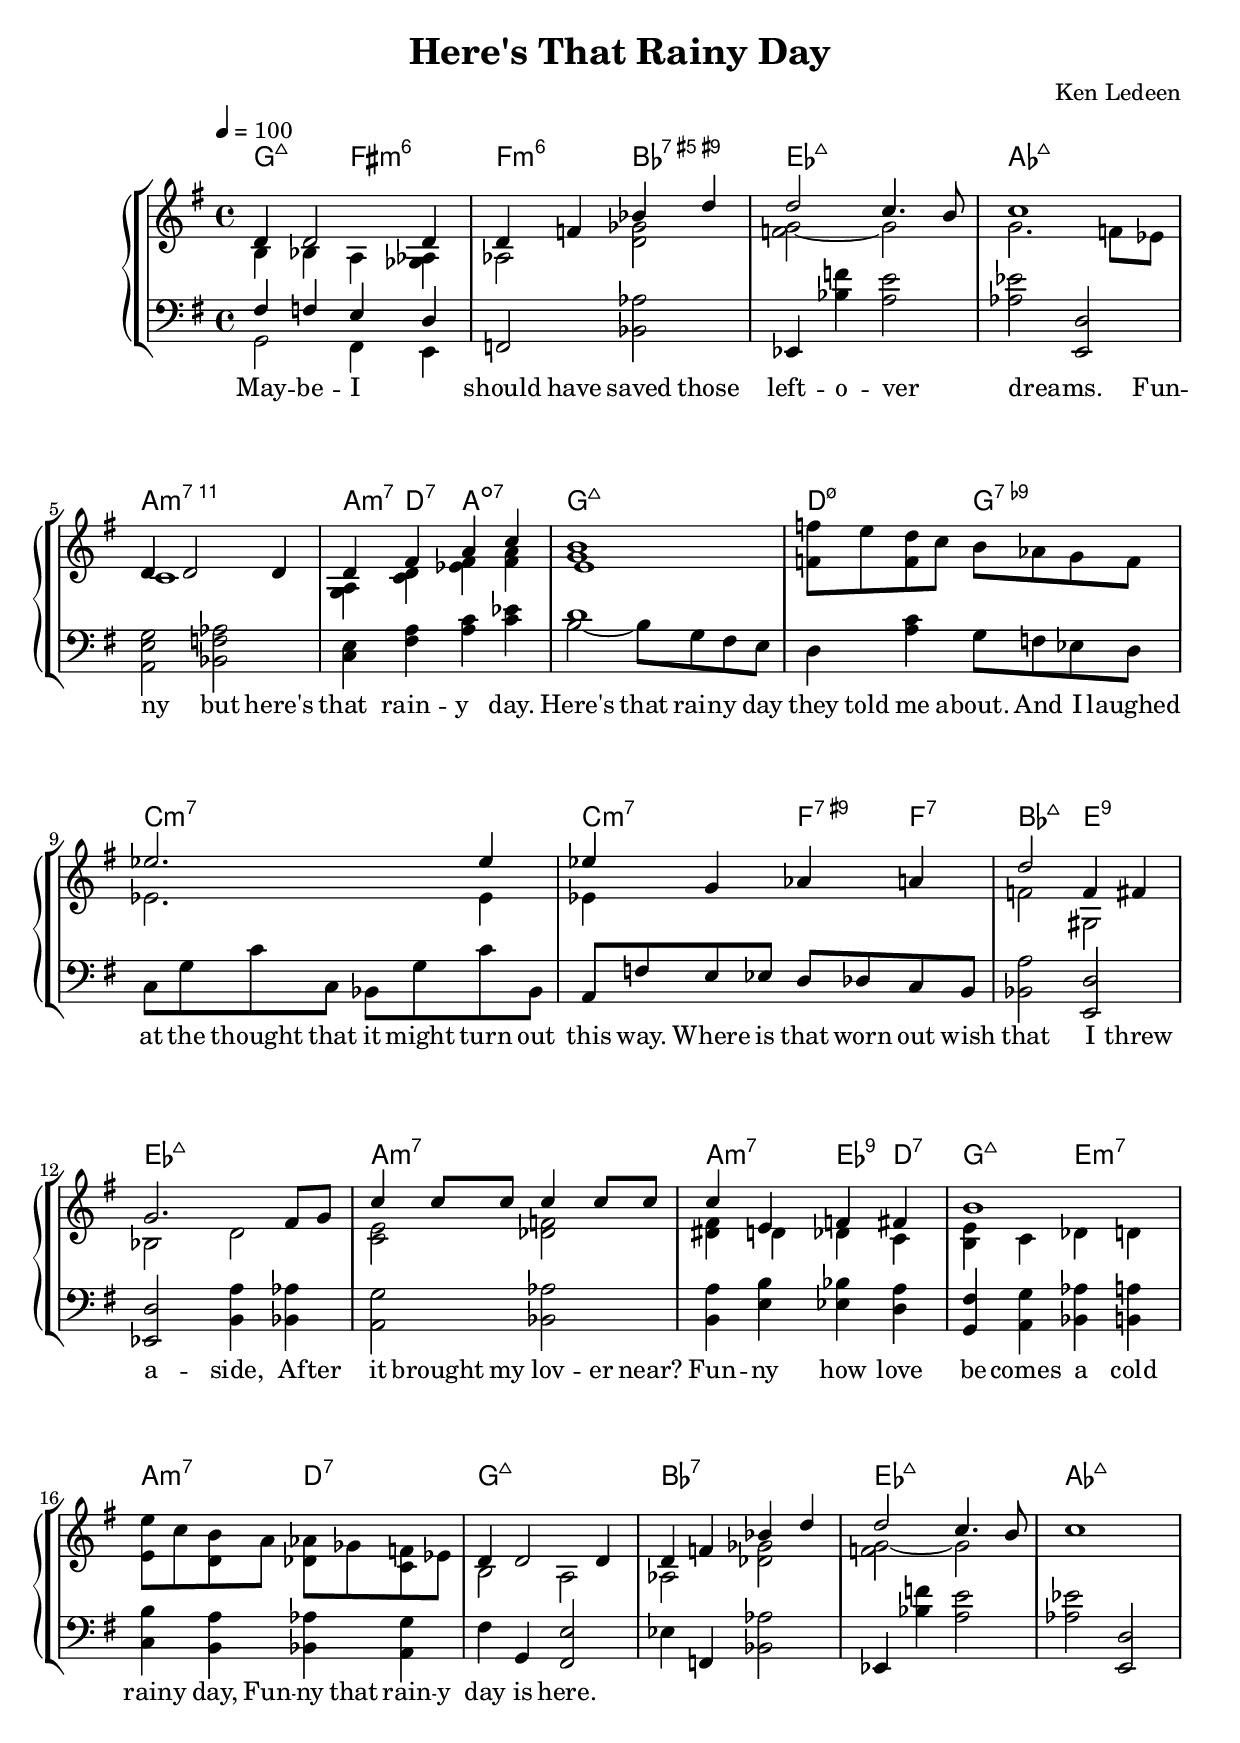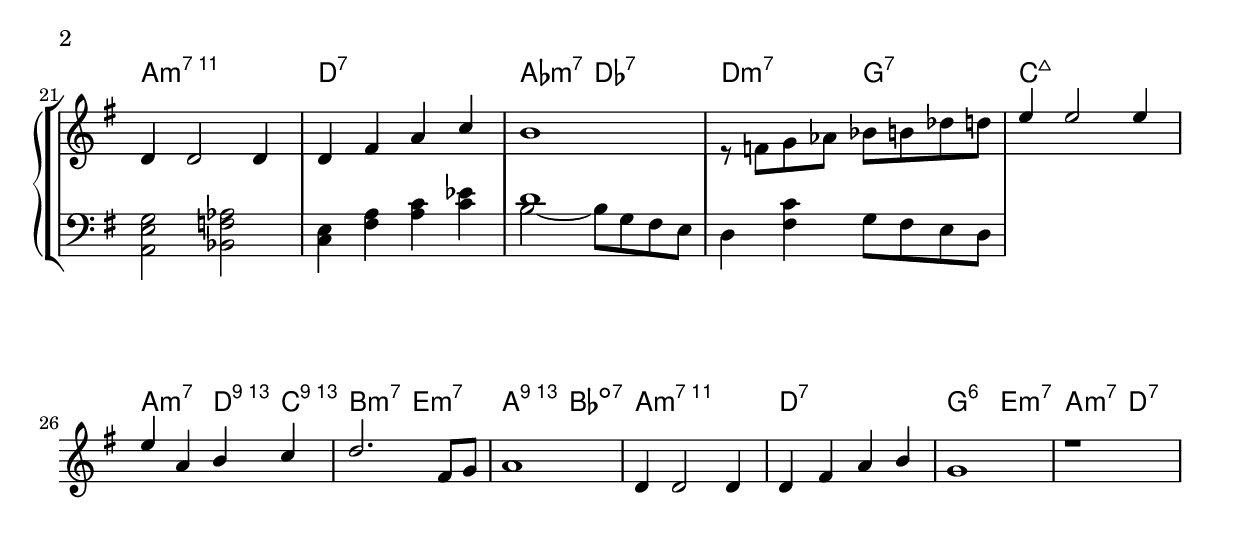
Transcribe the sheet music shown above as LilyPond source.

\version "2.18.2"
% 

\header
{ title = "Here's That Rainy Day" 
   arranger = "Ken Ledeen"	
}
heresLyrics = \lyricmode  {
                 May -- be  -- I _ should have saved those left  --  o  --  ver _ dreams. _ _ 
                 Fun -- ny _ but here's that rain -- y day.
                
                 Here's that rain -- y day they told me a -- bout.
                 And I laughed at the thought that it might turn out this way.
                 
                 Where is that worn out wish that I threw a -- side,
                 Af -- ter it brought my lov -- er near?
                 Fun -- ny how love be -- comes a cold rain -- y day,
                 
                 Fun -- ny that rain -- y day is here.
}
%{
mdecks = \chordmode {
     g1:maj7 f2:min7 bes:7 es1:maj7
     as2:maj7 e:7.9- a:min7 e:7.9- a:min7 as:7
     g1:maj7 d2:min7.5- des:7
     c1:min7 c2:min7 f:7 bes:maj7 d:dim7
     es:maj7 e:7.9-
     a1:min7 aes:7 
     g1:maj7 a2:min7 as:7
      
}
%}
baseChords = \chordmode {
              g2:maj7 fis:min6 f:m6 bes:7.5+.9+ 
              es1:maj7 aes:maj7
              a:min7.11 
              a4:min7 d:7 a2:dim7
              g1:maj7 d2:min7.5- g:7.9-
              c1:min7 c2:min7 f4:9+ f:7 bes2:maj7 e:9 ees1:maj7
              a:min7 a2:min7 es4:9 d:7 g2:maj7 e:min7 a:min7 d:7

              g1:maj7 bes:7 ees:maj7 aes:maj7
              a:min7.11 d:7 as2:min7 des:7 d2:min7 g:7
              c1:maj7 a2:min7 d4:13 c:13  b2:min7 e:min7 a:13 bes:dim7
              
              a1:min7.11  d:7 g2:6 e:min7 a:min7 d:7
}


melody =     
     
     \relative c'
       {       %     VOICE 1                      VOICE 2
              << { d4  d2 d4 }             \\     { b4 bes  a <ges as>}                               >> 
              << { d'4 f bes d }             \\    { as,2 <d ges>2 }           >>
               << { d'2 c4. b8 }            \\    { <f g>2~ g2}                    >>     
              << {  c1  }                       \\   { g2. f8 es }                           >>             
              <<  {  d4 d2 d4 }            \\     { c1 }                              >>
              <<  { d4  fis a c}              \\     { <g, a >4  <c d > <es fis > <fis a > }      >> 
              <<  { e 1 }                       \\     { < g b>1 }                                               >> 
              <<  {   }                          \\      { <f f'>8  e' <f, d'> c' b as g f }    >>
              <<  {   es'2.es4 }             \\     { es,2. es4 }      >>           
              <<  {  es'  g, as a  }         \\     { es }      >>
              <<  { d'2  f,4 fis }           \\     { f2 gis,2 }      >> 
              <<  {  g'2. fis8 g  }         \\     { bes,2 d2 }      >>
              <<  { c'4 c8 c c4 c8 c}    \\     {<c, e>2  <des f>2 }      >>
              <<  {  c'4 e, f fis  }         \\     { <dis fis>4 d des c }      >>
              <<  { b'1  }                    \\     { <b, e>4 c des d }      >>
              <<  {   }                        \\     {   <e e'>8 c' <d, b'> a' <des, as'> ges  <c, f> es}      >>
              <<  { d4 d2 d4  }          \\     { b2 a }      >>
              <<  { d4 f bes d   }        \\     { as,2 <des ges >}      >>      
              <<  { d'2 c4. b8  }         \\     { <f g>2~ g2 }      >>    
              <<  { c1  }                    \\     {  }      >>
              <<  {  d,4 d2d4  }        \\     {  }      >>
              <<  {   d4 fis a c }        \\     {  }      >>
              <<  {   b1 }                  \\     {  }      >>   
              <<  {   }                    \\     { r8  f g as bes b des d}      >>
              <<  {  e4 e2 e4 }          \\     {  }      >>
               <<  {e a, b c   }           \\     {  }      >>
               <<  { d2. fis,8 g   }      \\     {  }      >>  
               <<  {  a1 }      \\     {  }      >>
               <<  { d,4 d2 d4  }      \\     {  }      >>
               <<  {  d fis a b }      \\     {  }      >>
               <<  {  g1  }      \\     {  }      >>
               <<  { r1  }      \\     {  }      >> 
}		% end of PianoRH

pianoLH = 
{
  
  \relative c
  {
        %     VOICE 1                      VOICE 2
        << {  fis4 f e   d }    \\    {  g,2 fis4 e       }     >>
        
     f2  < bes as'>
    es,4 < bes'' f'>4 <a e'>2
    <as es'>2  <e, d'>
    <a e' g>2 <bes f' as> 
    <c e>4 <fis a> <a c><c es> 
    <<    {  d1 }       \\      {  b2~ b8 g fis e}   >>
    d4 <a' c> g8 f es d 
    c8 g' c c, bes g' c bes, 
    a f' e es d des c b 
    
    <bes a'>2 <e, d'>
    <es d'>2 <b' a'>4 <bes as'>  
    <a g'>2 <bes as'>  <b a'>4 <e b'> <es bes'> <d a'>
    
    <g, fis'> <a g'> <bes as'> <b a'>
    <c b'>4 <b a'> <bes as'> <a g'>
    
    fis'4 g,  <fis e'>2
    es'4 f, <bes as'>2
    es,4 < bes'' f'>4 <a e'>2
    <as es'>2  <e, d'>
    <a e' g>2 <bes f' as> 
    <c e>4 <fis a> <a c><c es> 
    <<    {  d1 }           \\     {  b2~ b8 g fis e}    >>
    d4 <fis c'> g8 fis e d 
 



  }

}    % end of pianoLH

%{
%++++++++++++++++++++++++++++++++
%
% Scheme Function to generate a complete score 
%
%++++++++++++++++++++++++++++++++

scoreSection =
#(define-scheme-function (myTitle  myRight myLeft) (string? ly:music? ly:music?)
    #{
      \score {
          \header { piece = \markup{\fontsize #4 \bold #myTitle }}
           \new PianoStaff 
         <<
           \include "IndianaChords.ly"  
           \new Staff { \key aes \major #myRight }
           \new Staff  { \key aes \major  \clef "bass"  #myLeft }  
         >>
     }  
    #})
%}
%============SCORE================
\score {
  \new StaffGroup 
  <<

         \new PianoStaff 
         <<
              \new ChordNames \baseChords
       
           \new Staff 
           {
                  \tempo 4=100
                  \key g \major		
                 \melody
       
           }  % end of treble staff

           \new Staff 
           {
                  \key g \major
                  \clef "bass"
                  \pianoLH
           } % end of bass staff
      >>
       \addlyrics \heresLyrics

 >>   % end of Staff Group for Keyboard & Baass
  \layout {}
 %	\midi {}
}    % end of score
